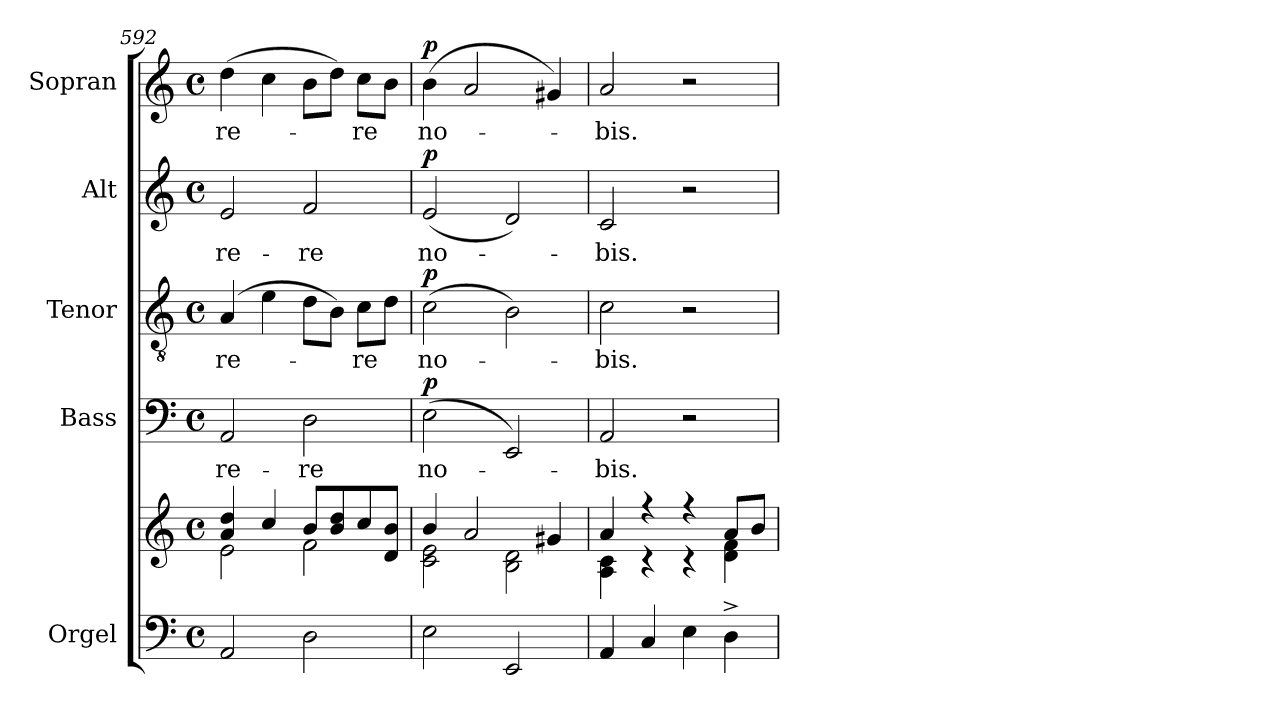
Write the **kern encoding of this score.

**kern	**kern	**kern	**text	**dynam	**kern	**text	**dynam	**kern	**text	**dynam	**kern	**text	**dynam
*part5	*part5	*part4	*part4	*part4	*part3	*part3	*part3	*part2	*part2	*part2	*part1	*part1	*part1
*staff6	*staff5	*staff4	*staff4	*staff4	*staff3	*staff3	*staff3	*staff2	*staff2	*staff2	*staff1	*staff1	*staff1
*I"Orgel	*	*I"Bass	*	*	*I"Tenor	*	*	*I"Alt	*	*	*I"Sopran	*	*
*I'Org.	*	*I'B.	*	*	*I'T.	*	*	*I'A.	*	*	*I'S.	*	*
*clefF4	*clefG2	*clefF4	*	*	*clefGv2	*	*	*clefG2	*	*	*clefG2	*	*
*k[]	*k[]	*k[]	*	*	*k[]	*	*	*k[]	*	*	*k[]	*	*
*C:	*C:	*C:	*	*	*C:	*	*	*C:	*	*	*C:	*	*
*M4/4	*M4/4	*M4/4	*	*	*M4/4	*	*	*M4/4	*	*	*M4/4	*	*
*met(c)	*met(c)	*met(c)	*	*	*met(c)	*	*	*met(c)	*	*	*met(c)	*	*
=592	=592	=592	=592	=592	=592	=592	=592	=592	=592	=592	=592	=592	=592
*	*^	*	*	*	*	*	*	*	*	*	*	*	*
!	!	!	!	!LO:LY:b	!	!	!LO:LY:b	!	!	!LO:LY:b	!	!	!LO:LY:b	!
2AA/	4a/ 4dd/	2e\	2AA/	-re-	.	(4A/	-re-	.	2e/	-re-	.	(>4dd\	-re-	.
.	4cc/	.	.	.	.	4e\	.	.	.	.	.	4cc\	.	.
!	!	!	!	!LO:LY:b	!	!	!	!	!	!LO:LY:b	!	!	!	!
2D\	8b/L	2f\	2D\	-re	.	8d\L	.	.	2f/	-re	.	8b\L	.	.
.	8b/ 8dd/	.	.	.	.	8B\J)	.	.	.	.	.	8dd\J)	.	.
!	!	!	!	!	!	!	!LO:LY:b	!	!	!	!	!	!LO:LY:b	!
.	8cc/	.	.	.	.	8c\L	-re	.	.	.	.	8cc\L	-re	.
.	8d/ 8b/J	.	.	.	.	8d\J	.	.	.	.	.	8b\J	.	.
=593	=593	=593	=593	=593	=593	=593	=593	=593	=593	=593	=593	=593	=593	=593
!	!	!	!	!LO:LY:b	!LO:DY:a	!	!LO:LY:b	!LO:DY:a	!	!LO:LY:b	!LO:DY:a	!	!LO:LY:b	!LO:DY:a
2E\	4b/	2c\ 2e\	(>2E\	no-	p	(>2c\	no-	p	(<2e/	no-	p	(>4b\	no-	p
.	2a/	.	.	.	.	.	.	.	.	.	.	2a/	.	.
2EE/	.	2B\ 2d\	2EE/)	.	.	2B\)	.	.	2d/)	.	.	.	.	.
.	4g#X/	.	.	.	.	.	.	.	.	.	.	4g#X/)	.	.
!!LO:LB:g=z
=594	=594	=594	=594	=594	=594	=594	=594	=594	=594	=594	=594	=594	=594	=594
!	!	!	!	!LO:LY:b	!	!	!LO:LY:b	!	!	!LO:LY:b	!	!	!LO:LY:b	!
4AA/	4a/	4A\ 4c\	2AA/	-bis.	.	2c\	-bis.	.	2c/	-bis.	.	2a/	-bis.	.
4C/	4r	4r	.	.	.	.	.	.	.	.	.	.	.	.
4E\	4r	4r	2r	.	.	2r	.	.	2r	.	.	2r	.	.
4D^>\	8a/L	4d\ 4f\	.	.	.	.	.	.	.	.	.	.	.	.
.	8b/J	.	.	.	.	.	.	.	.	.	.	.	.	.
*	*v	*v	*	*	*	*	*	*	*	*	*	*	*	*
=	=	=	=	=	=	=	=	=	=	=	=	=	=
*-	*-	*-	*-	*-	*-	*-	*-	*-	*-	*-	*-	*-	*-
